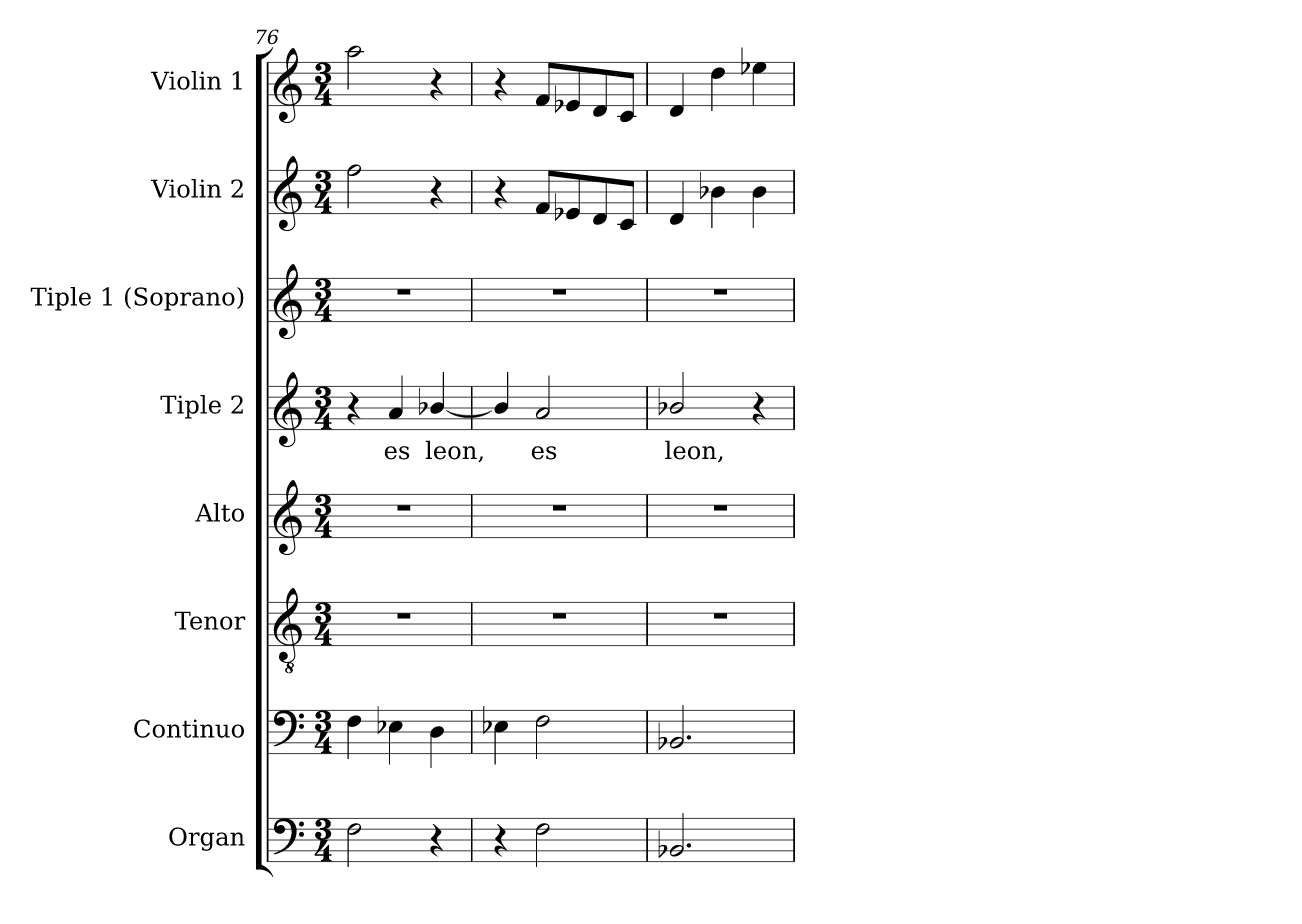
**kern	**kern	**kern	**kern	**kern	**text	**kern	**kern	**kern
*part8	*part7	*part6	*part5	*part4	*part4	*part3	*part2	*part1
*staff8	*staff7	*staff6	*staff5	*staff4	*staff4	*staff3	*staff2	*staff1
*I"Organ	*I"Continuo	*I"Tenor	*I"Alto	*I"Tiple 2	*	*I"Tiple 1 (Soprano)	*I"Violin 2	*I"Violin 1
*I'Org.	*I'Cont.	*I'T.	*I'A.	*	*	*I'S	*I'Vln. 2	*I'Vln. 1
!!LO:LB:g=z
*clefF4	*clefF4	*clefGv2	*clefG2	*clefG2	*	*clefG2	*clefG2	*clefG2
*	*	*ITrd7c12	*	*	*	*	*	*
*k[]	*k[]	*k[]	*k[]	*k[]	*	*k[]	*k[]	*k[]
*C:	*C:	*C:	*C:	*C:	*	*C:	*C:	*C:
*M3/4	*M3/4	*M3/4	*M3/4	*M3/4	*	*M3/4	*M3/4	*M3/4
=76	=76	=76	=76	=76	=76	=76	=76	=76
!	!	!LO:N:vis=1	!LO:N:vis=1	!	!	!LO:N:vis=1	!	!
2Fi\	4Fi\	2.r	2.r	4r	.	2.r	2ffi\	2aai\
!	!	!	!	!	!LO:LY:b:color=#000000	!	!	!
.	4E-Xi\	.	.	4ai/	es	.	.	.
!	!	!	!	!	!LO:LY:b:color=#000000	!	!	!
4r	4Di\	.	.	[4b-Xi/	leon,	.	4r	4r
=77	=77	=77	=77	=77	=77	=77	=77	=77
!	!	!LO:N:vis=1	!LO:N:vis=1	!	!	!LO:N:vis=1	!	!
4r	4E-Xi\	2.r	2.r	4b-i/]	.	2.r	4r	4r
!	!	!	!	!	!LO:LY:b:color=#000000	!	!	!
2Fi\	2Fi\	.	.	2ai/	es	.	8fi/L	8fi/L
.	.	.	.	.	.	.	8e-Xi/	8e-Xi/
.	.	.	.	.	.	.	8di/	8di/
.	.	.	.	.	.	.	8ci/J	8ci/J
=78	=78	=78	=78	=78	=78	=78	=78	=78
!	!	!LO:N:vis=1	!LO:N:vis=1	!	!	!	!	!
!	!	!	!	!	!LO:LY:b:color=#000000	!LO:N:vis=1	!	!
2.BB-Xi/	2.BB-Xi/	2.r	2.r	2b-Xi/	leon,	2.r	4di/	4di/
.	.	.	.	.	.	.	4b-Xi\	4ddi\
.	.	.	.	4r	.	.	4b-i\	4ee-Xi\
=	=	=	=	=	=	=	=	=
*-	*-	*-	*-	*-	*-	*-	*-	*-
